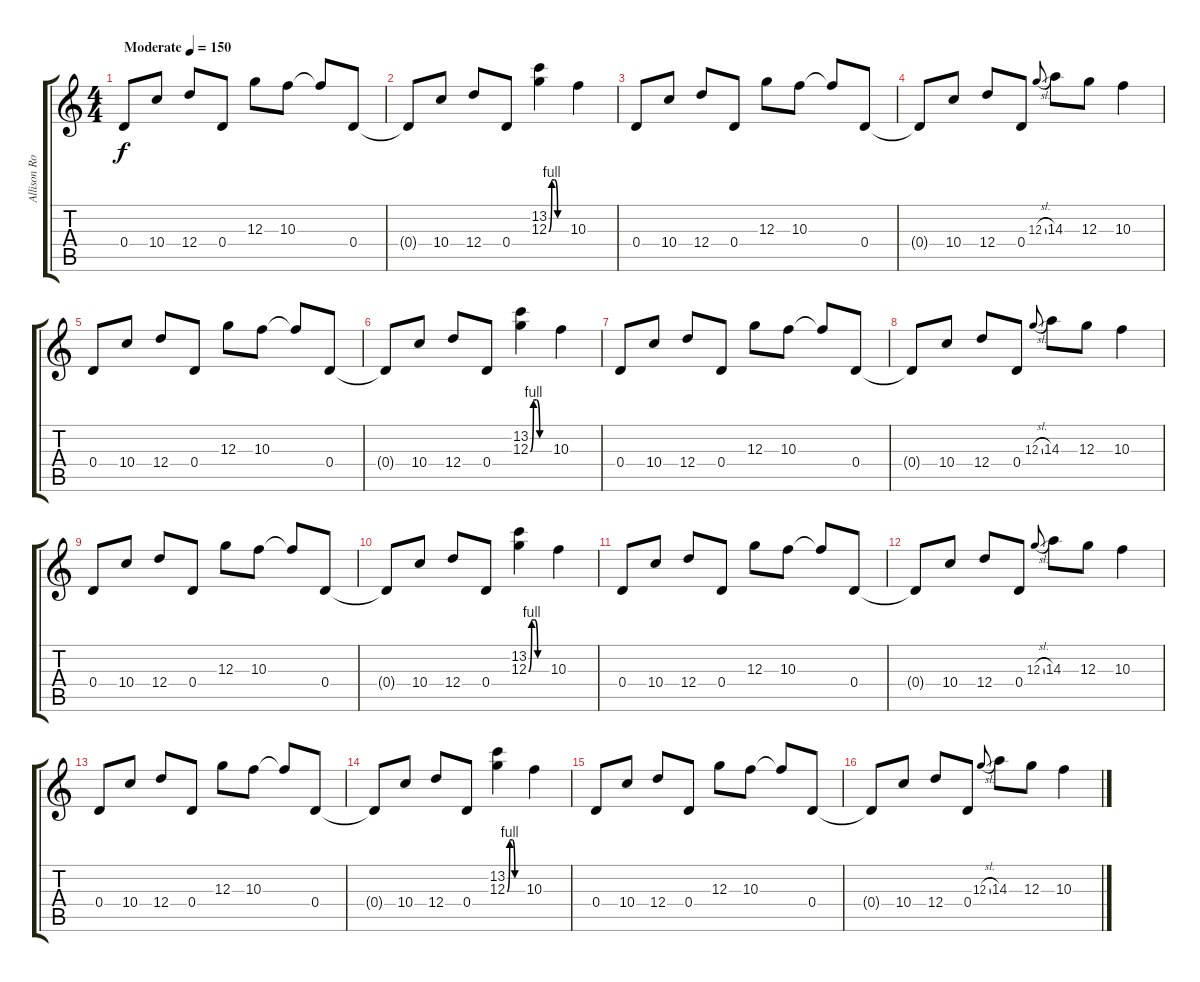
\track ("Allison Robertson" "Allison Ro") {instrument overdrivenguitar}
\staff {score tabs}
\tuning (E4 B3 G3 D3 A2 E2) {hide}
\ts (4 4)
\tempo (150 "Moderate")
\clef g2
\ks c
0.4.8{dy f instrument overdrivenguitar} 10.4.8 12.4.8 0.4.8 12.3.8 10.3.8 10.3{t}.8 0.4.8 |
0.4{t}.8 10.4.8 12.4.8 0.4.8 (13.2 12.3{be (custom 0 0 10 4 20 4 30 0 60 0)}).4 10.3.4 |
0.4.8 10.4.8 12.4.8 0.4.8 12.3.8 10.3.8 10.3{t}.8 0.4.8 |
0.4{t}.8 10.4.8 12.4.8 0.4.8 12.3{sl}.8{gr onbeat} 14.3.8 12.3.8 10.3.4 |
0.4.8 10.4.8 12.4.8 0.4.8 12.3.8 10.3.8 10.3{t}.8 0.4.8 |
0.4{t}.8 10.4.8 12.4.8 0.4.8 (13.2 12.3{be (custom 0 0 10 4 20 4 30 0 60 0)}).4 10.3.4 |
0.4.8 10.4.8 12.4.8 0.4.8 12.3.8 10.3.8 10.3{t}.8 0.4.8 |
0.4{t}.8 10.4.8 12.4.8 0.4.8 12.3{sl}.8{gr onbeat} 14.3.8 12.3.8 10.3.4 |
0.4.8 10.4.8 12.4.8 0.4.8 12.3.8 10.3.8 10.3{t}.8 0.4.8 |
0.4{t}.8 10.4.8 12.4.8 0.4.8 (13.2 12.3{be (custom 0 0 10 4 20 4 30 0 60 0)}).4 10.3.4 |
0.4.8 10.4.8 12.4.8 0.4.8 12.3.8 10.3.8 10.3{t}.8 0.4.8 |
0.4{t}.8 10.4.8 12.4.8 0.4.8 12.3{sl}.8{gr onbeat} 14.3.8 12.3.8 10.3.4 |
0.4.8 10.4.8 12.4.8 0.4.8 12.3.8 10.3.8 10.3{t}.8 0.4.8 |
0.4{t}.8 10.4.8 12.4.8 0.4.8 (13.2 12.3{be (custom 0 0 10 4 20 4 30 0 60 0)}).4 10.3.4 |
0.4.8 10.4.8 12.4.8 0.4.8 12.3.8 10.3.8 10.3{t}.8 0.4.8 |
0.4{t}.8 10.4.8 12.4.8 0.4.8 12.3{sl}.8{gr onbeat} 14.3.8 12.3.8 10.3.4
